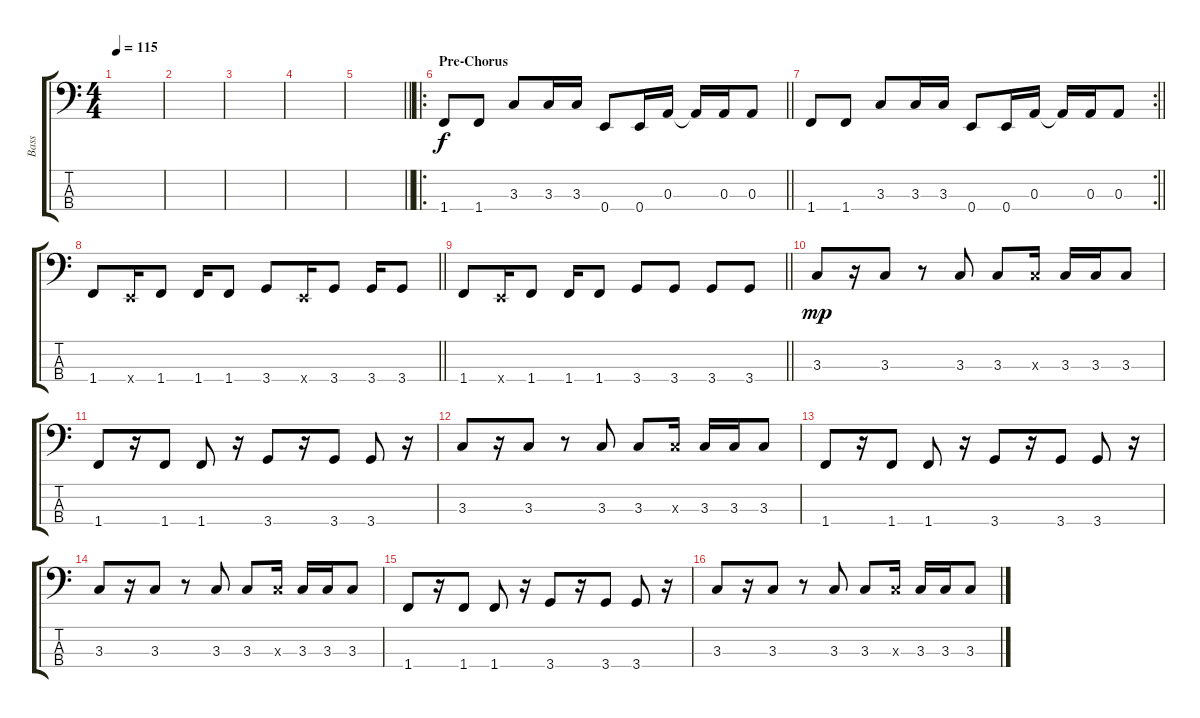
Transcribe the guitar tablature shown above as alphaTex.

\track ("Bass" "Bass") {instrument electricbasspick}
\staff {score tabs}
\tuning (G2 D2 A1 E1) {hide}
\ts (4 4)
\tempo 115
\clef f4
\ks c
|
|
|
|
\barLineRight lightlight
|
\ro
\section ("" "Pre-Chorus")
\barLineRight lightlight
1.4.8{dy f} 1.4.8 3.3.8 3.3.16 3.3.16 0.4.8 0.4.16 0.3.16 0.3{t}.16 0.3.16 0.3.8 |
\rc 2
\barLineRight lightlight
1.4.8 1.4.8 3.3.8 3.3.16 3.3.16 0.4.8 0.4.16 0.3.16 0.3{t}.16 0.3.16 0.3.8 |
\barLineRight lightlight
1.4.8 0.4{x}.16 1.4.8 1.4.16 1.4.8 3.4.8 0.4{x}.16 3.4.8 3.4.16 3.4.8 |
\barLineRight lightlight
1.4.8 0.4{x}.16 1.4.8 1.4.16 1.4.8 3.4.8 3.4.8 3.4.8 3.4.8 |
3.3.8{dy mp} r.16 3.3.8 r.8 3.3.8 3.3.8 3.3{x}.16 3.3.16 3.3.16 3.3.8 |
1.4.8 r.16 1.4.8 1.4.8 r.16 3.4.8 r.16 3.4.8 3.4.8 r.16 |
3.3.8 r.16 3.3.8 r.8 3.3.8 3.3.8 3.3{x}.16 3.3.16 3.3.16 3.3.8 |
1.4.8 r.16 1.4.8 1.4.8 r.16 3.4.8 r.16 3.4.8 3.4.8 r.16 |
3.3.8 r.16 3.3.8 r.8 3.3.8 3.3.8 3.3{x}.16 3.3.16 3.3.16 3.3.8 |
1.4.8 r.16 1.4.8 1.4.8 r.16 3.4.8 r.16 3.4.8 3.4.8 r.16 |
3.3.8 r.16 3.3.8 r.8 3.3.8 3.3.8 3.3{x}.16 3.3.16 3.3.16 3.3.8
